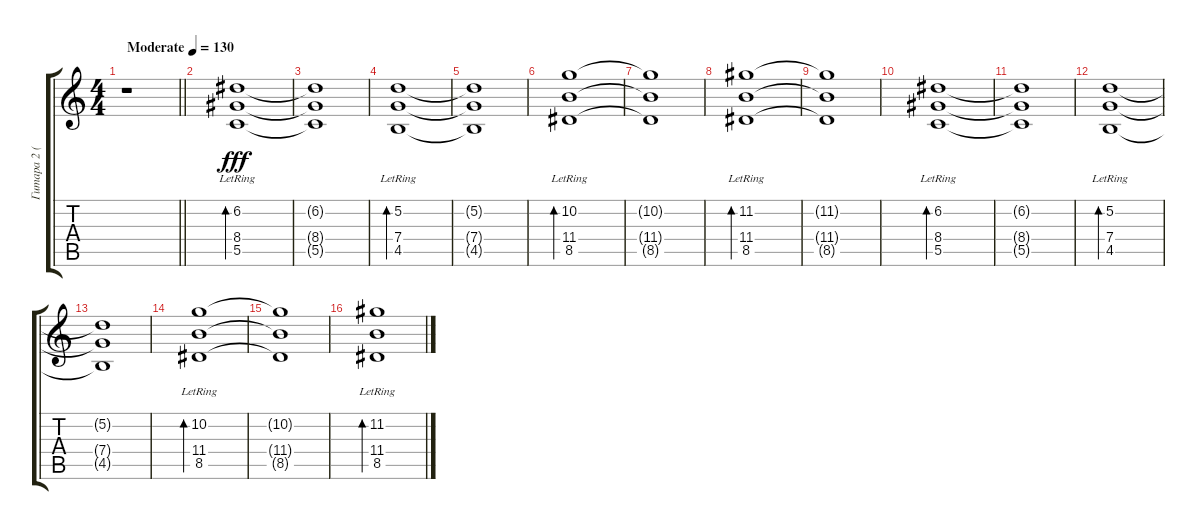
\track ("Гитара 2 (перегруз)" "Гитара 2 (") {instrument distortionguitar}
\staff {score tabs}
\tuning (D4 A3 F3 C3 G2 C2) {hide}
\ts (4 4)
\tempo (130 "Moderate")
\clef g2
\barLineRight lightlight
\ks c
r.1{dy fff instrument distortionguitar} |
\section ("" " ")
(6.2 8.4 5.5{lr}).1{bd 480} |
(6.2{t} 8.4{t} 5.5{t}).1 |
(5.2 7.4 4.5{lr}).1{bd 480} |
(5.2{t} 7.4{t} 4.5{t}).1 |
(10.2 11.4 8.5{lr}).1{bd 480} |
(10.2{t} 11.4{t} 8.5{t}).1 |
(11.2 11.4 8.5{lr}).1{bd 480} |
(11.2{t} 11.4{t} 8.5{t}).1 |
(6.2 8.4 5.5{lr}).1{bd 480} |
(6.2{t} 8.4{t} 5.5{t}).1 |
(5.2 7.4 4.5{lr}).1{bd 480} |
(5.2{t} 7.4{t} 4.5{t}).1 |
(10.2 11.4 8.5{lr}).1{bd 480} |
(10.2{t} 11.4{t} 8.5{t}).1 |
(11.2 11.4 8.5{lr}).1{bd 480}
